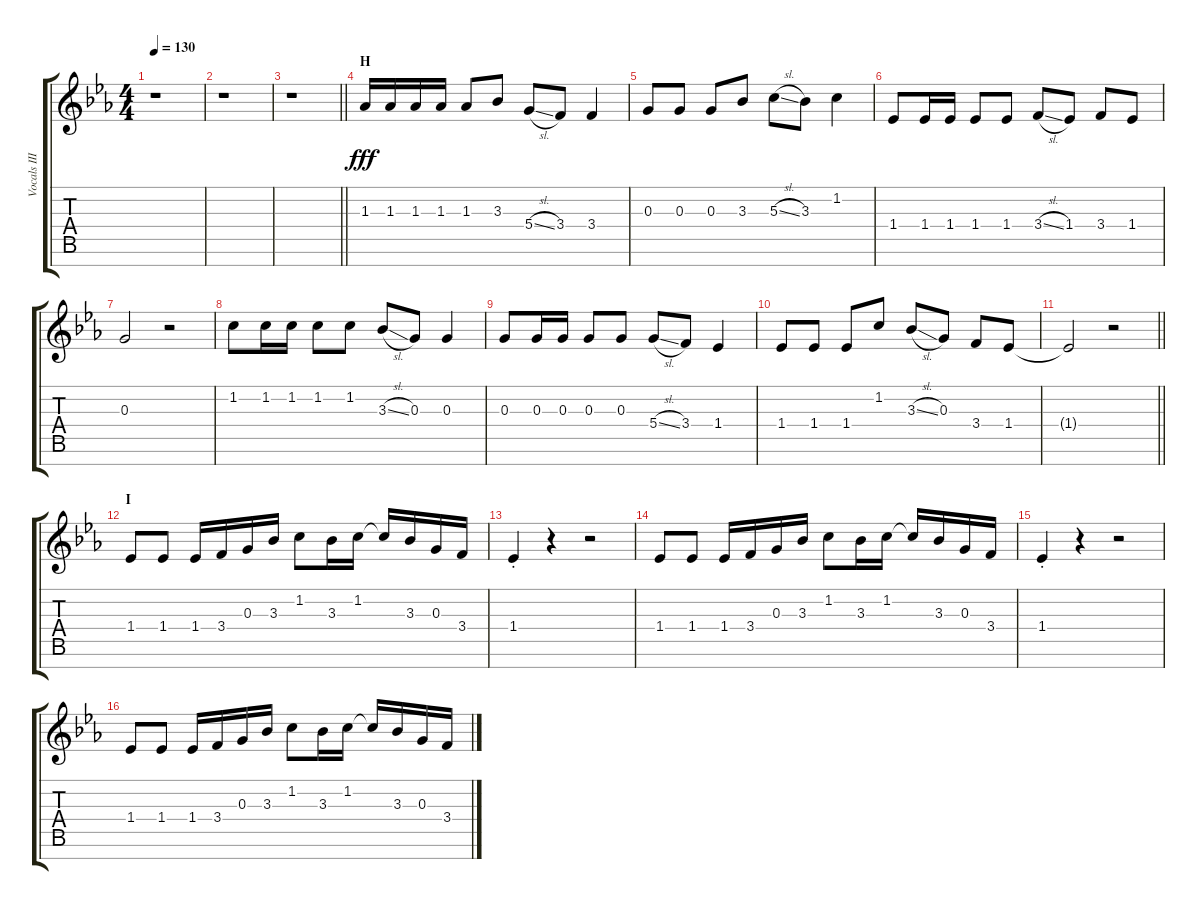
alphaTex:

\track ("Vocals III" "Vocals III") {instrument voiceoohs}
\staff {score tabs}
\tuning (E5 B4 G4 D4 A3 E3 B2) {hide}
\ts (4 4)
\tempo 130
\clef g2
\ks eb
r.1{dy fff} |
r.1 |
\barLineRight lightlight
r.1 |
\section ("" "H")
1.3.16 1.3.16 1.3.16 1.3.16 1.3.8 3.3.8 5.4{sl}.8 3.4.8 3.4.4 |
0.3.8 0.3.8 0.3.8 3.3.8 5.3{sl}.8 3.3.8 1.2.4 |
1.4.8 1.4.16 1.4.16 1.4.8 1.4.8 3.4{sl}.8 1.4.8 3.4.8 1.4.8 |
0.3.2 r.2 |
1.2.8 1.2.16 1.2.16 1.2.8 1.2.8 3.3{sl}.8 0.3.8 0.3.4 |
0.3.8 0.3.16 0.3.16 0.3.8 0.3.8 5.4{sl}.8 3.4.8 1.4.4 |
1.4.8 1.4.8 1.4.8 1.2.8 3.3{sl}.8 0.3.8 3.4.8 1.4.8 |
\barLineRight lightlight
1.4{t}.2 r.2 |
\section ("" "I")
1.4.8 1.4.8 1.4.16 3.4.16 0.3.16 3.3.16 1.2.8 3.3.16 1.2.16 1.2{t}.16 3.3.16 0.3.16 3.4.16 |
1.4{st}.4 r.4 r.2 |
1.4.8 1.4.8 1.4.16 3.4.16 0.3.16 3.3.16 1.2.8 3.3.16 1.2.16 1.2{t}.16 3.3.16 0.3.16 3.4.16 |
1.4{st}.4 r.4 r.2 |
1.4.8 1.4.8 1.4.16 3.4.16 0.3.16 3.3.16 1.2.8 3.3.16 1.2.16 1.2{t}.16 3.3.16 0.3.16 3.4.16
